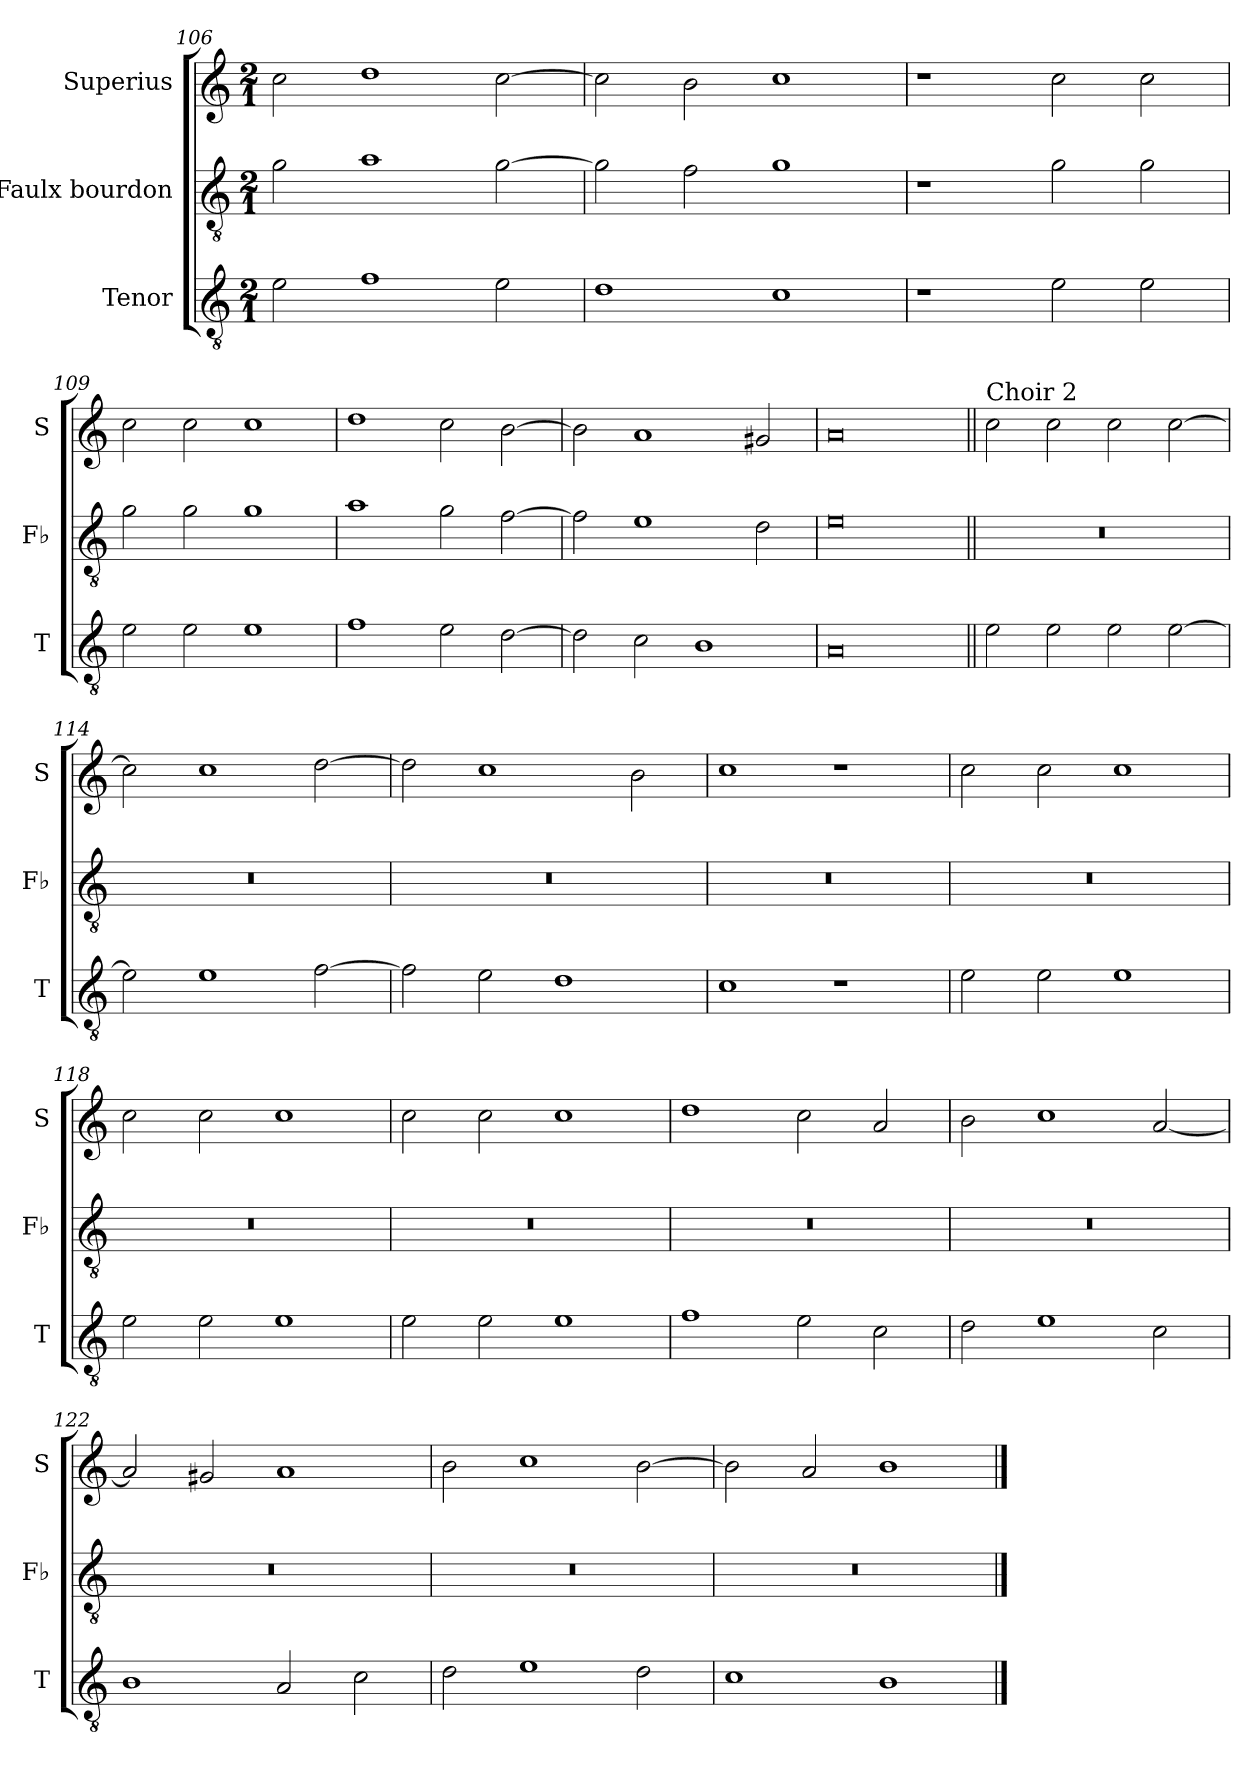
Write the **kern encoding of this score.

**kern	**kern	**kern
*part3	*part2	*part1
*staff3	*staff2	*staff1
*I"Tenor	*I"Faulx bourdon	*I"Superius
*I'T	*I'Fb	*I'S
*clefGv2	*clefGv2	*clefG2
*k[]	*k[]	*k[]
*M2/1	*M2/1	*M2/1
=106	=106	=106
2e\	2g\	2cc\
1f	1a	1dd
2e\	[2g\	[2cc\
=107	=107	=107
1d	2g\]	2cc\]
.	2f\	2b\
1c	1g	1cc
=108	=108	=108
1r	1r	1r
2e\	2g\	2cc\
2e\	2g\	2cc\
=109	=109	=109
2e\	2g\	2cc\
2e\	2g\	2cc\
1e	1g	1cc
=110	=110	=110
1f	1a	1dd
2e\	2g\	2cc\
[2d\	[2f\	[2b\
=111	=111	=111
2d\]	2f\]	2b\]
2c\	1e	1a
1B	.	.
.	2d\	2g#X/
=112	=112	=112
0A	0e	0a
=113||	=113||	=113||
!	!	!LO:TX:a:t=Choir 2
2e\	0r	2cc\
2e\	.	2cc\
2e\	.	2cc\
[2e\	.	[2cc\
=114	=114	=114
2e\]	0r	2cc\]
1e	.	1cc
[2f\	.	[2dd\
=115	=115	=115
2f\]	0r	2dd\]
2e\	.	1cc
1d	.	.
.	.	2b\
=116	=116	=116
1c	0r	1cc
1r	.	1r
=117	=117	=117
2e\	0r	2cc\
2e\	.	2cc\
1e	.	1cc
=118	=118	=118
2e\	0r	2cc\
2e\	.	2cc\
1e	.	1cc
=119	=119	=119
2e\	0r	2cc\
2e\	.	2cc\
1e	.	1cc
=120	=120	=120
1f	0r	1dd
2e\	.	2cc\
2c\	.	2a/
=121	=121	=121
2d\	0r	2b\
1e	.	1cc
2c\	.	[2a/
=122	=122	=122
1B	0r	2a/]
.	.	2g#X/
2A/	.	1a
2c\	.	.
=123	=123	=123
2d\	0r	2b\
1e	.	1cc
2d\	.	[2b\
=124	=124	=124
1c	0r	2b\]
.	.	2a/
1B	.	1b
==	==	==
*-	*-	*-
